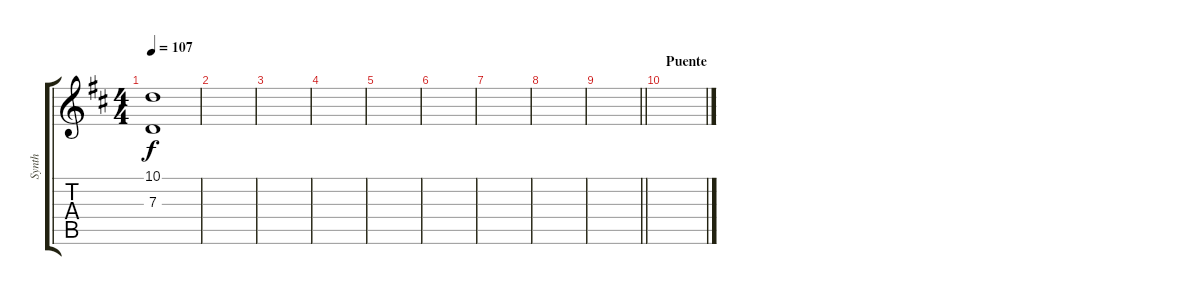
\track ("Synth" "Synth") {instrument lead2sawtooth}
\staff {score tabs}
\tuning (E4 B3 G3 D3 A2 E2) {hide}
\ts (4 4)
\tempo 107
\clef g2
\ks d
(10.1{t} 7.3{t}).1{dy f} |
|
|
|
|
|
|
|
\barLineRight lightlight
|
\section ("" "Puente")
